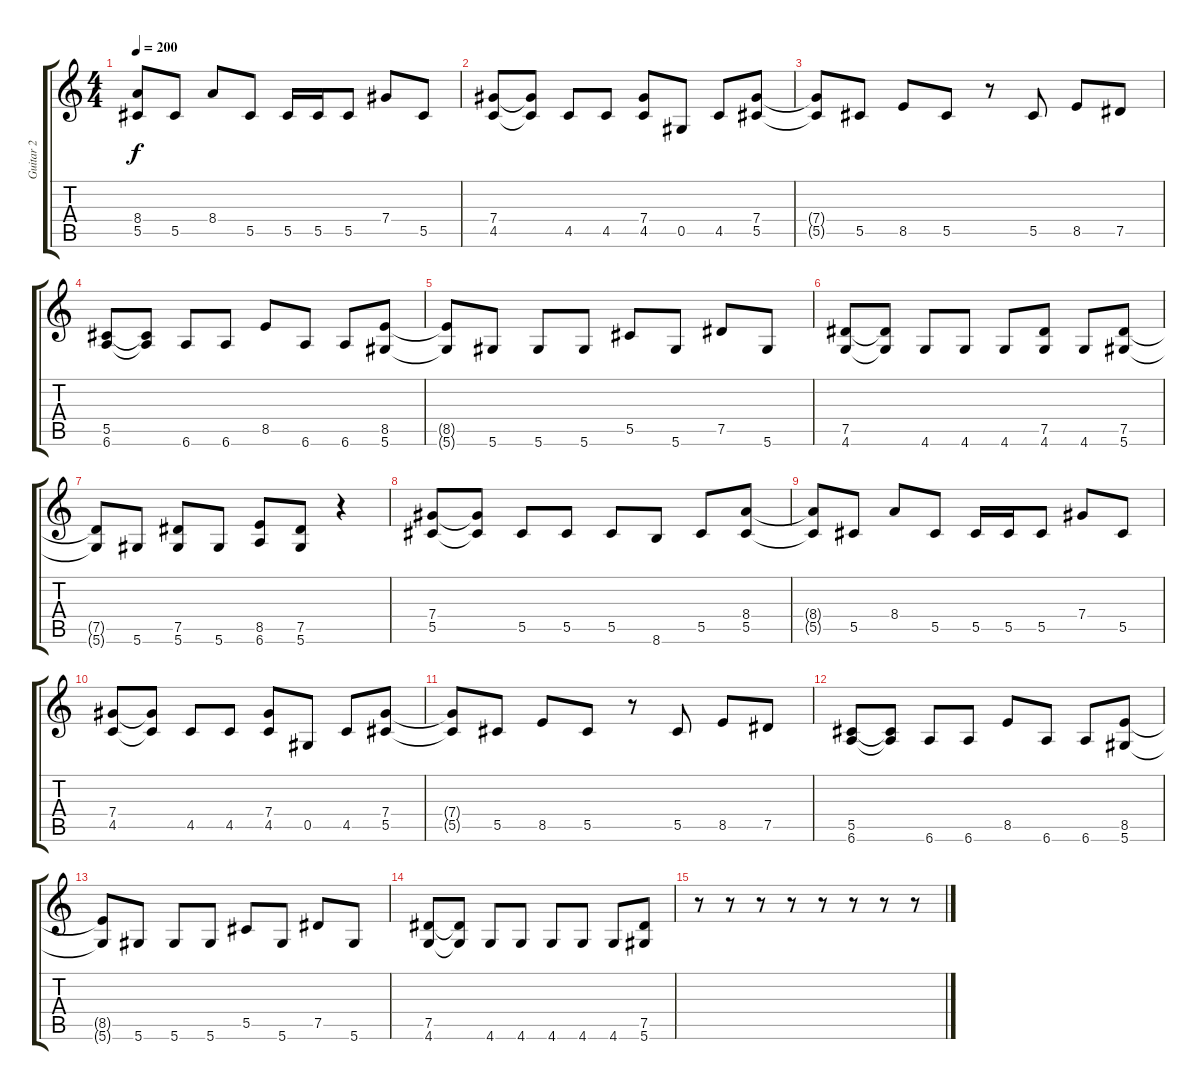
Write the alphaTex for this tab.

\track ("Guitar 2" "Guitar 2") {instrument distortionguitar}
\staff {score tabs}
\tuning (Eb4 Bb3 Gb3 Db3 Ab2 Eb2) {hide}
\ts (4 4)
\tempo 200
\clef g2
\ks c
(8.4{t} 5.5{t}).8{dy f} 5.5.8 8.4.8 5.5.8 5.5.16 5.5.16 5.5.8 7.4.8 5.5.8 |
(7.4 4.5).8 (7.4{t} 4.5{t}).8 4.5.8 4.5.8 (7.4 4.5).8 0.5.8 4.5.8 (7.4 5.5).8 |
(7.4{t} 5.5{t}).8 5.5.8 8.5.8 5.5.8 r.8 5.5.8 8.5.8 7.5.8 |
(5.5 6.6).8 (5.5{t} 6.6{t}).8 6.6.8 6.6.8 8.5.8 6.6.8 6.6.8 (8.5 5.6).8 |
(8.5{t} 5.6{t}).8 5.6.8 5.6.8 5.6.8 5.5.8 5.6.8 7.5.8 5.6.8 |
(7.5 4.6).8 (7.5{t} 4.6{t}).8 4.6.8 4.6.8 4.6.8 (7.5 4.6).8 4.6.8 (7.5 5.6).8 |
(7.5{t} 5.6{t}).8 5.6.8 (7.5 5.6).8 5.6.8 (8.5 6.6).8 (7.5 5.6).8 r.4 |
(7.4 5.5).8 (7.4{t} 5.5{t}).8 5.5.8 5.5.8 5.5.8 8.6.8 5.5.8 (8.4 5.5).8 |
(8.4{t} 5.5{t}).8 5.5.8 8.4.8 5.5.8 5.5.16 5.5.16 5.5.8 7.4.8 5.5.8 |
(7.4 4.5).8 (7.4{t} 4.5{t}).8 4.5.8 4.5.8 (7.4 4.5).8 0.5.8 4.5.8 (7.4 5.5).8 |
(7.4{t} 5.5{t}).8 5.5.8 8.5.8 5.5.8 r.8 5.5.8 8.5.8 7.5.8 |
(5.5 6.6).8 (5.5{t} 6.6{t}).8 6.6.8 6.6.8 8.5.8 6.6.8 6.6.8 (8.5 5.6).8 |
(8.5{t} 5.6{t}).8 5.6.8 5.6.8 5.6.8 5.5.8 5.6.8 7.5.8 5.6.8 |
(7.5 4.6).8 (7.5{t} 4.6{t}).8 4.6.8 4.6.8 4.6.8 4.6.8 4.6.8 (7.5 5.6).8 |
r.8 r.8 r.8 r.8 r.8 r.8 r.8 r.8
